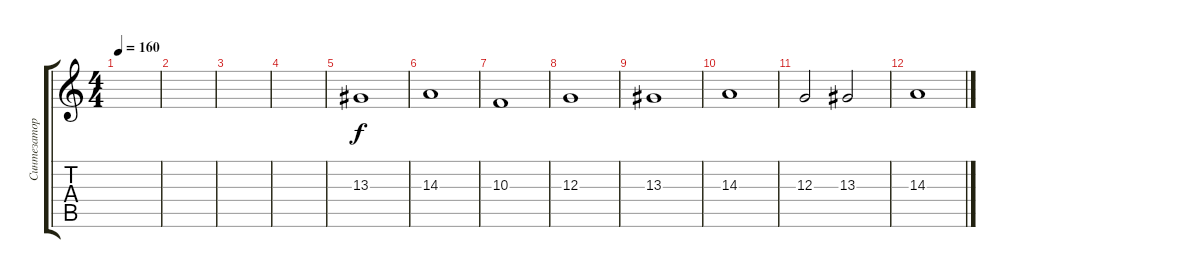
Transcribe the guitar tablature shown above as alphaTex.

\track ("Синтезатор" "Синтезатор") {instrument synthstrings2}
\staff {score tabs}
\tuning (E4 B3 G3 D3 A2 E2) {hide}
\ts (4 4)
\tempo 160
\clef g2
\ks c
|
|
|
|
13.3.1 |
14.3.1 |
10.3.1 |
12.3.1 |
13.3.1 |
14.3.1 |
12.3.2 13.3.2 |
14.3.1
